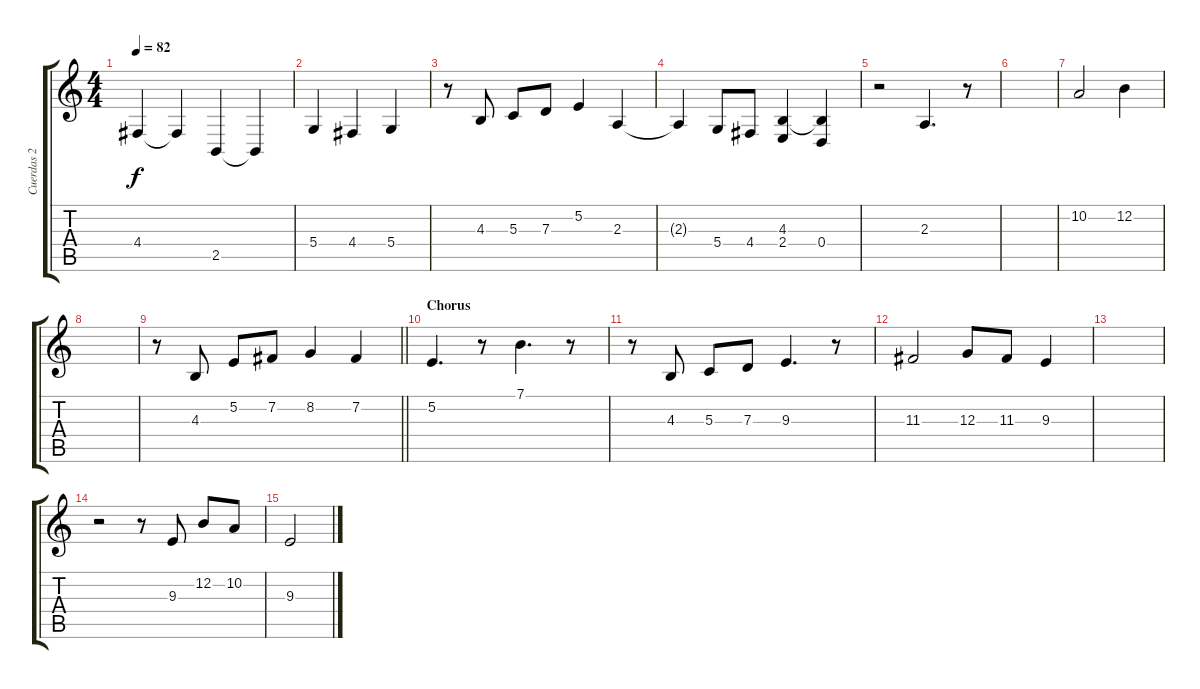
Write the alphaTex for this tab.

\track ("Cuerdas 2" "Cuerdas 2") {instrument viola}
\staff {score tabs}
\tuning (E4 B3 G3 D3 A2 E2) {hide}
\ts (4 4)
\tempo 82
\clef g2
\ks c
4.4.4{dy f} 4.4{t}.4 2.5.4 2.5{t}.4 |
5.4.4 4.4.4 5.4.4 |
r.8 4.3.8 5.3.8 7.3.8 5.2.4 2.3.4 |
2.3{t}.4 5.4.8 4.4.8 (4.3 2.4).4 (4.3{t} 0.4).4 |
r.2 2.3.4{d} r.8 |
|
10.2.2 12.2.4 |
|
\barLineRight lightlight
r.8 4.3.8 5.2.8 7.2.8 8.2.4 7.2.4 |
\section ("" "Chorus")
5.2.4{d} r.8 7.1.4{d} r.8 |
r.8 4.3.8 5.3.8 7.3.8 9.3.4{d} r.8 |
11.3.2 12.3.8 11.3.8 9.3.4 |
|
r.2 r.8 9.3.8 12.2.8 10.2.8 |
9.3.2
